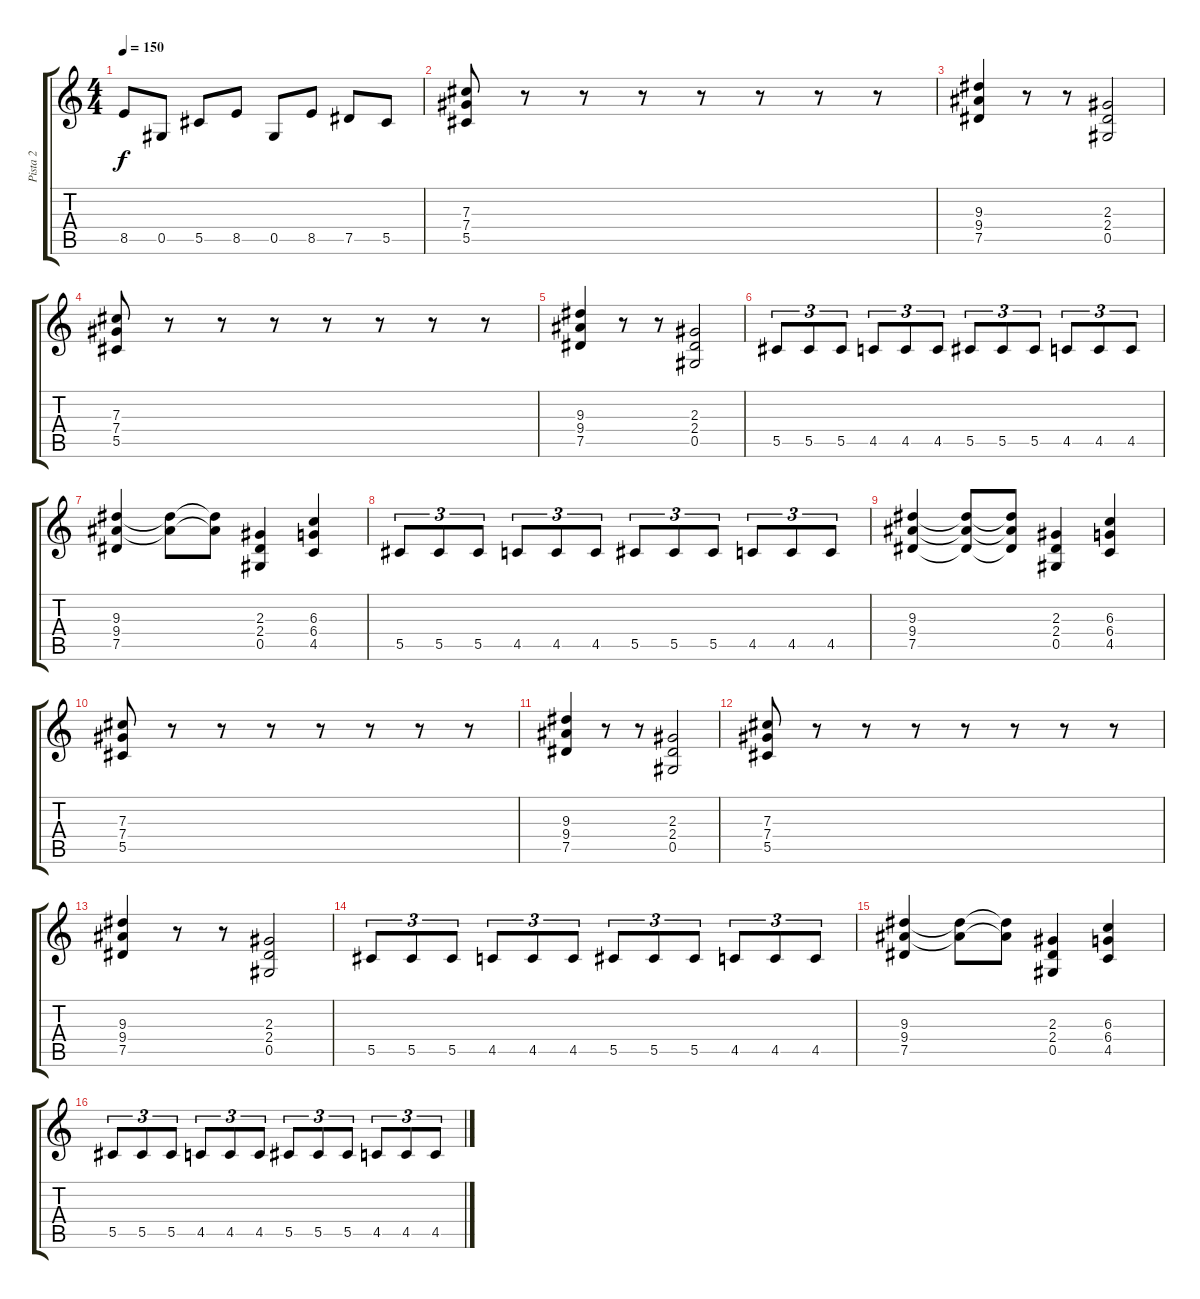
\track ("Pista 2" "Pista 2") {instrument distortionguitar}
\staff {score tabs}
\tuning (Eb4 Bb3 Gb3 Db3 Ab2 Eb2) {hide}
\ts (4 4)
\tempo 150
\clef g2
\ks c
8.5.8{dy f} 0.5.8 5.5.8 8.5.8 0.5.8 8.5.8 7.5.8 5.5.8 |
(7.3 7.4 5.5).8 r.8 r.8 r.8 r.8 r.8 r.8 r.8 |
(9.3 9.4 7.5).4 r.8 r.8 (2.3 2.4 0.5).2 |
(7.3 7.4 5.5).8 r.8 r.8 r.8 r.8 r.8 r.8 r.8 |
(9.3 9.4 7.5).4 r.8 r.8 (2.3 2.4 0.5).2 |
5.5.8{tu (3 2)} 5.5.8{tu (3 2)} 5.5.8{tu (3 2)} 4.5.8{tu (3 2)} 4.5.8{tu (3 2)} 4.5.8{tu (3 2)} 5.5.8{tu (3 2)} 5.5.8{tu (3 2)} 5.5.8{tu (3 2)} 4.5.8{tu (3 2)} 4.5.8{tu (3 2)} 4.5.8{tu (3 2)} |
(9.3 9.4 7.5).4 (9.3{t} 9.4{t}).8 (9.3{t} 9.4{t}).8 (2.3 2.4 0.5).4 (6.3 6.4 4.5).4 |
5.5.8{tu (3 2)} 5.5.8{tu (3 2)} 5.5.8{tu (3 2)} 4.5.8{tu (3 2)} 4.5.8{tu (3 2)} 4.5.8{tu (3 2)} 5.5.8{tu (3 2)} 5.5.8{tu (3 2)} 5.5.8{tu (3 2)} 4.5.8{tu (3 2)} 4.5.8{tu (3 2)} 4.5.8{tu (3 2)} |
(9.3 9.4 7.5).4 (9.3{t} 9.4{t} 7.5{t}).8 (9.3{t} 9.4{t} 7.5{t}).8 (2.3 2.4 0.5).4 (6.3 6.4 4.5).4 |
(7.3 7.4 5.5).8 r.8 r.8 r.8 r.8 r.8 r.8 r.8 |
(9.3 9.4 7.5).4 r.8 r.8 (2.3 2.4 0.5).2 |
(7.3 7.4 5.5).8 r.8 r.8 r.8 r.8 r.8 r.8 r.8 |
(9.3 9.4 7.5).4 r.8 r.8 (2.3 2.4 0.5).2 |
5.5.8{tu (3 2)} 5.5.8{tu (3 2)} 5.5.8{tu (3 2)} 4.5.8{tu (3 2)} 4.5.8{tu (3 2)} 4.5.8{tu (3 2)} 5.5.8{tu (3 2)} 5.5.8{tu (3 2)} 5.5.8{tu (3 2)} 4.5.8{tu (3 2)} 4.5.8{tu (3 2)} 4.5.8{tu (3 2)} |
(9.3 9.4 7.5).4 (9.3{t} 9.4{t}).8 (9.3{t} 9.4{t}).8 (2.3 2.4 0.5).4 (6.3 6.4 4.5).4 |
5.5.8{tu (3 2)} 5.5.8{tu (3 2)} 5.5.8{tu (3 2)} 4.5.8{tu (3 2)} 4.5.8{tu (3 2)} 4.5.8{tu (3 2)} 5.5.8{tu (3 2)} 5.5.8{tu (3 2)} 5.5.8{tu (3 2)} 4.5.8{tu (3 2)} 4.5.8{tu (3 2)} 4.5.8{tu (3 2)}
